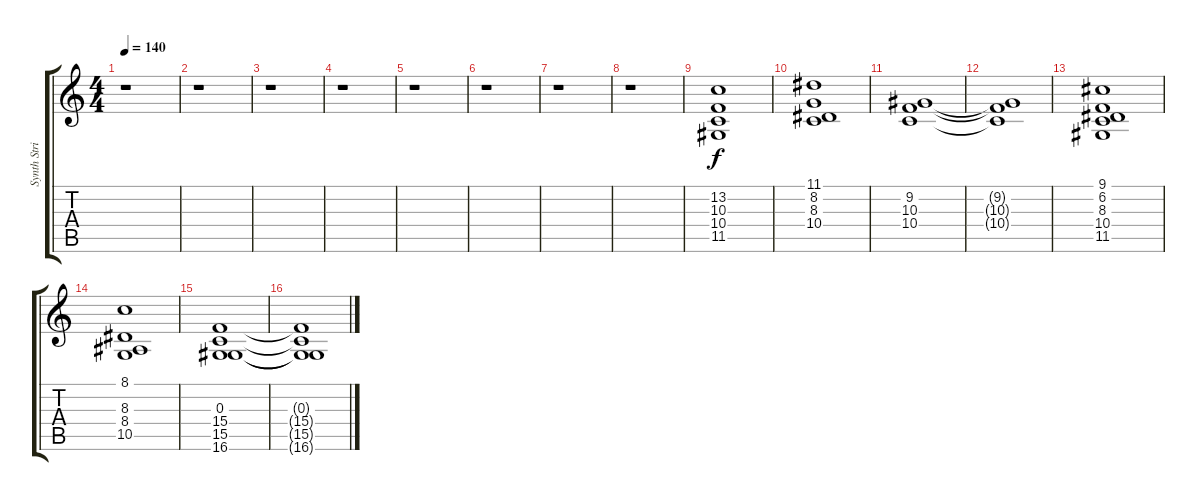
\track ("Synth Strings (Backing)" "Synth Stri") {instrument synthstrings1}
\staff {score tabs}
\tuning (E4 B3 G3 D3 A2 E2) {hide}
\ts (4 4)
\tempo 140
\clef g2
\ks c
r.1{dy f instrument synthstrings1} |
r.1 |
r.1 |
r.1 |
r.1 |
r.1 |
r.1 |
r.1 |
(13.2 10.3 10.4 11.5).1 |
(11.1 8.2 8.3 10.4).1 |
(9.2 10.3 10.4).1 |
(9.2{t} 10.3{t} 10.4{t}).1 |
(9.1 6.2 8.3 10.4 11.5).1 |
(8.1 8.3 8.4 10.5).1 |
(0.3 15.4 15.5 16.6).1 |
(0.3{t} 15.4{t} 15.5{t} 16.6{t}).1
